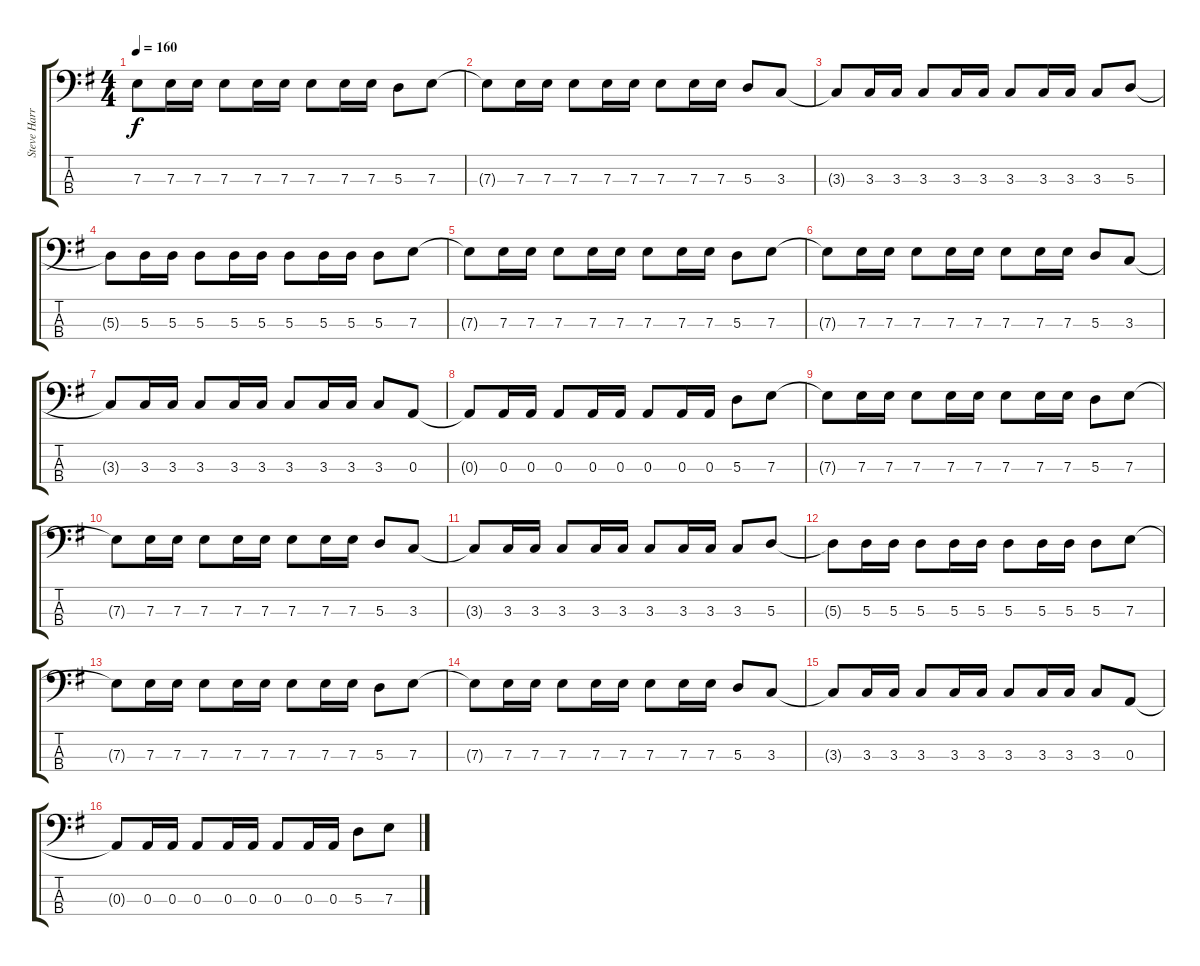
\track ("Steve Harris" "Steve Harr") {instrument electricbasspick}
\staff {score tabs}
\tuning (G2 D2 A1 E1) {hide}
\ts (4 4)
\tempo 160
\clef f4
\ks g
7.3{t}.8{dy f} 7.3.16 7.3.16 7.3.8 7.3.16 7.3.16 7.3.8 7.3.16 7.3.16 5.3.8 7.3.8 |
7.3{t}.8 7.3.16 7.3.16 7.3.8 7.3.16 7.3.16 7.3.8 7.3.16 7.3.16 5.3.8 3.3.8 |
3.3{t}.8 3.3.16 3.3.16 3.3.8 3.3.16 3.3.16 3.3.8 3.3.16 3.3.16 3.3.8 5.3.8 |
5.3{t}.8 5.3.16 5.3.16 5.3.8 5.3.16 5.3.16 5.3.8 5.3.16 5.3.16 5.3.8 7.3.8 |
7.3{t}.8 7.3.16 7.3.16 7.3.8 7.3.16 7.3.16 7.3.8 7.3.16 7.3.16 5.3.8 7.3.8 |
7.3{t}.8 7.3.16 7.3.16 7.3.8 7.3.16 7.3.16 7.3.8 7.3.16 7.3.16 5.3.8 3.3.8 |
3.3{t}.8 3.3.16 3.3.16 3.3.8 3.3.16 3.3.16 3.3.8 3.3.16 3.3.16 3.3.8 0.3.8 |
0.3{t}.8 0.3.16 0.3.16 0.3.8 0.3.16 0.3.16 0.3.8 0.3.16 0.3.16 5.3.8 7.3.8 |
7.3{t}.8 7.3.16 7.3.16 7.3.8 7.3.16 7.3.16 7.3.8 7.3.16 7.3.16 5.3.8 7.3.8 |
7.3{t}.8 7.3.16 7.3.16 7.3.8 7.3.16 7.3.16 7.3.8 7.3.16 7.3.16 5.3.8 3.3.8 |
3.3{t}.8 3.3.16 3.3.16 3.3.8 3.3.16 3.3.16 3.3.8 3.3.16 3.3.16 3.3.8 5.3.8 |
5.3{t}.8 5.3.16 5.3.16 5.3.8 5.3.16 5.3.16 5.3.8 5.3.16 5.3.16 5.3.8 7.3.8 |
7.3{t}.8 7.3.16 7.3.16 7.3.8 7.3.16 7.3.16 7.3.8 7.3.16 7.3.16 5.3.8 7.3.8 |
7.3{t}.8 7.3.16 7.3.16 7.3.8 7.3.16 7.3.16 7.3.8 7.3.16 7.3.16 5.3.8 3.3.8 |
3.3{t}.8 3.3.16 3.3.16 3.3.8 3.3.16 3.3.16 3.3.8 3.3.16 3.3.16 3.3.8 0.3.8 |
0.3{t}.8 0.3.16 0.3.16 0.3.8 0.3.16 0.3.16 0.3.8 0.3.16 0.3.16 5.3.8 7.3.8
